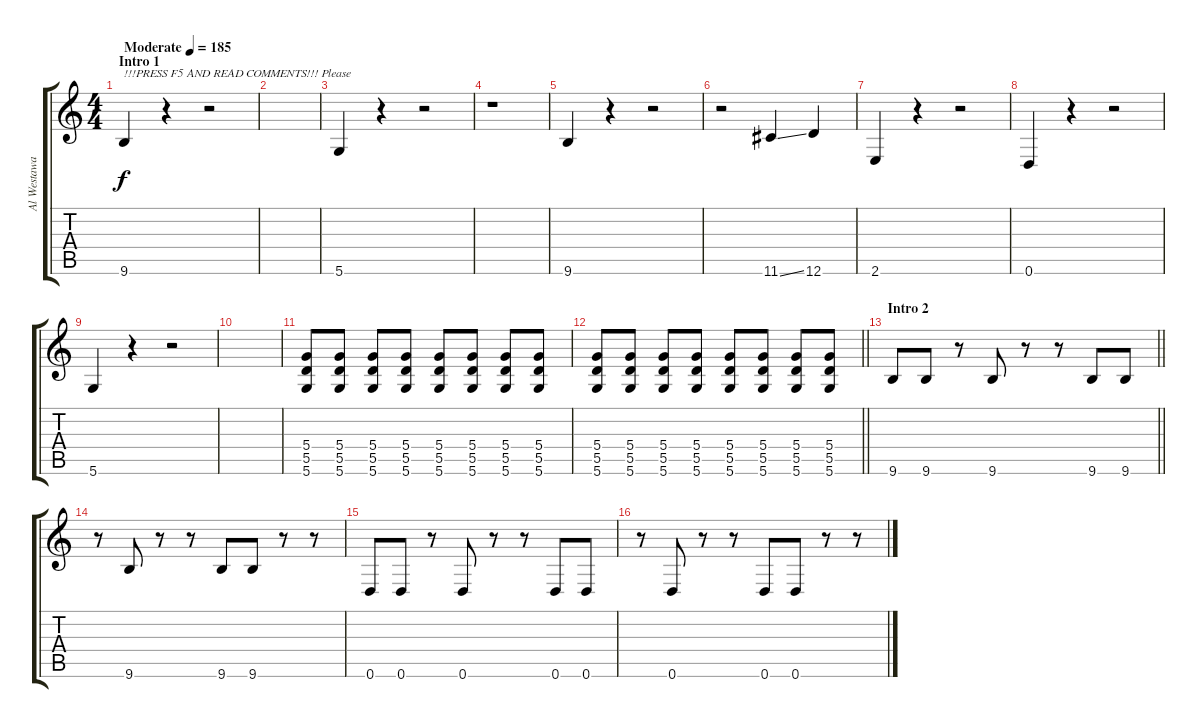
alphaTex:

\track ("Al Westaway" "Al Westawa") {instrument overdrivenguitar}
\staff {score tabs}
\tuning (E4 B3 G3 D3 A2 D2) {hide}
\ts (4 4)
\section ("" "Intro 1")
\tempo (185 "Moderate")
\clef g2
\ks c
9.6.4{txt "!!!PRESS F5 AND READ COMMENTS!!! Please" dy f instrument electricguitarjazz} r.4 r.2 |
|
5.6.4 r.4 r.2 |
r.1 |
9.6.4 r.4 r.2 |
r.2 11.6{ss}.4 12.6.4 |
2.6.4 r.4 r.2 |
0.6.4 r.4 r.2 |
5.6.4 r.4 r.2 |
|
(5.4 5.5 5.6).8{volume 9 instrument overdrivenguitar} (5.4 5.5 5.6).8{volume 16} (5.4 5.5 5.6).8 (5.4 5.5 5.6).8 (5.4 5.5 5.6).8 (5.4 5.5 5.6).8 (5.4 5.5 5.6).8 (5.4 5.5 5.6).8 |
\barLineRight lightlight
(5.4 5.5 5.6).8 (5.4 5.5 5.6).8 (5.4 5.5 5.6).8 (5.4 5.5 5.6).8 (5.4 5.5 5.6).8 (5.4 5.5 5.6).8 (5.4 5.5 5.6).8 (5.4 5.5 5.6).8 |
\section ("" "Intro 2")
\barLineRight lightlight
9.6.8 9.6.8 r.8 9.6.8 r.8 r.8 9.6.8 9.6.8 |
\section ("" "")
r.8 9.6.8 r.8 r.8 9.6.8 9.6.8 r.8 r.8 |
0.6.8 0.6.8 r.8 0.6.8 r.8 r.8 0.6.8 0.6.8 |
r.8 0.6.8 r.8 r.8 0.6.8 0.6.8 r.8 r.8
